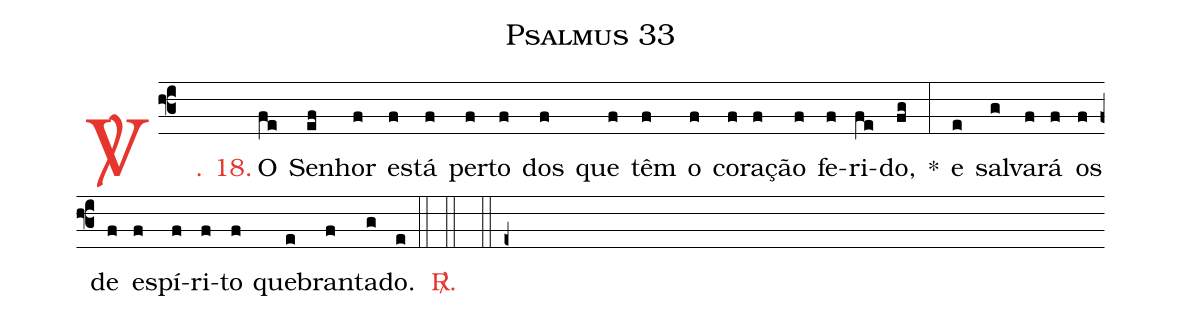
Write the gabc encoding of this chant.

name: Psalmus 33;
%%
(f3)

<c><sp>V/</sp>. 18.</c>() O(fe) Se(ef)nhor(f) es(f)tá(f) per(f)to(f) dos(f) que(f) têm(f) o(f) co(f)ra(f)ção(f) fe(f)ri(fe)do,(fg) *(:) e(e) sal(g)va(f)rá(f) os(f) de(f) es(f)pí(f)ri(f)to(f) que(e)bran(f)ta(g)do.(e)

(::)

<c><sp>R/</sp>.</c>(::)

(::)

(e+)
